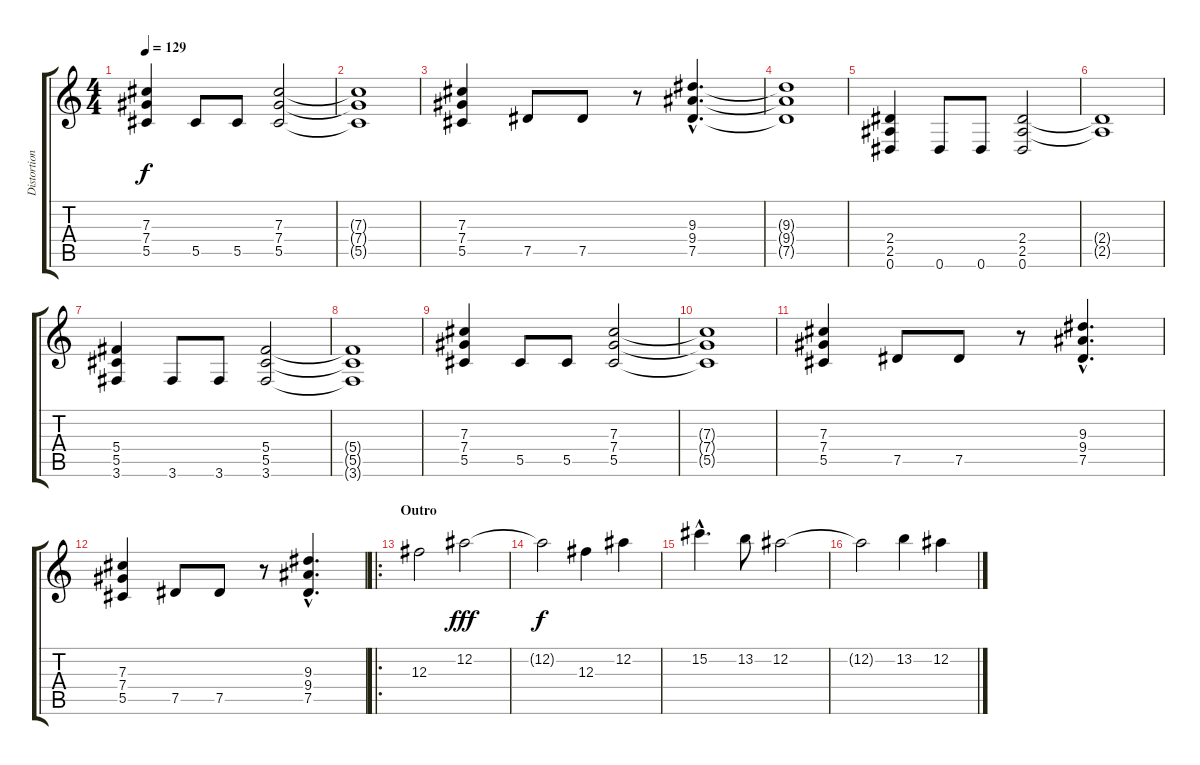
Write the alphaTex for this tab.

\track ("Distortion 2" "Distortion") {instrument overdrivenguitar}
\staff {score tabs}
\tuning (Eb4 Bb3 Gb3 Db3 Ab2 Eb2) {hide}
\ts (4 4)
\tempo 129
\clef g2
\ks c
(7.3 7.4 5.5).4{dy f} 5.5.8 5.5.8 (7.3 7.4 5.5).2 |
(7.3{t} 7.4{t} 5.5{t}).1 |
(7.3 7.4 5.5).4 7.5.8 7.5.8 r.8 (9.3{hac} 9.4{hac} 7.5{hac}).4{d} |
(9.3{t} 9.4{t} 7.5{t}).1 |
(2.4 2.5 0.6).4 0.6.8 0.6.8 (2.4 2.5 0.6).2 |
(2.4{t} 2.5{t}).1 |
(5.4 5.5 3.6).4 3.6.8 3.6.8 (5.4 5.5 3.6).2 |
(5.4{t} 5.5{t} 3.6{t}).1 |
(7.3 7.4 5.5).4 5.5.8 5.5.8 (7.3 7.4 5.5).2 |
(7.3{t} 7.4{t} 5.5{t}).1 |
(7.3 7.4 5.5).4 7.5.8 7.5.8 r.8 (9.3{hac} 9.4{hac} 7.5{hac}).4{d} |
(7.3 7.4 5.5).4 7.5.8 7.5.8 r.8 (9.3{hac} 9.4{hac} 7.5{hac}).4{d} |
\ro
\section ("" "Outro")
12.3.2 12.2.2{dy fff} |
12.2{t}.2{dy f} 12.3.4 12.2.4 |
15.2{hac}.4{d} 13.2.8 12.2.2 |
12.2{t}.2 13.2.4 12.2.4
